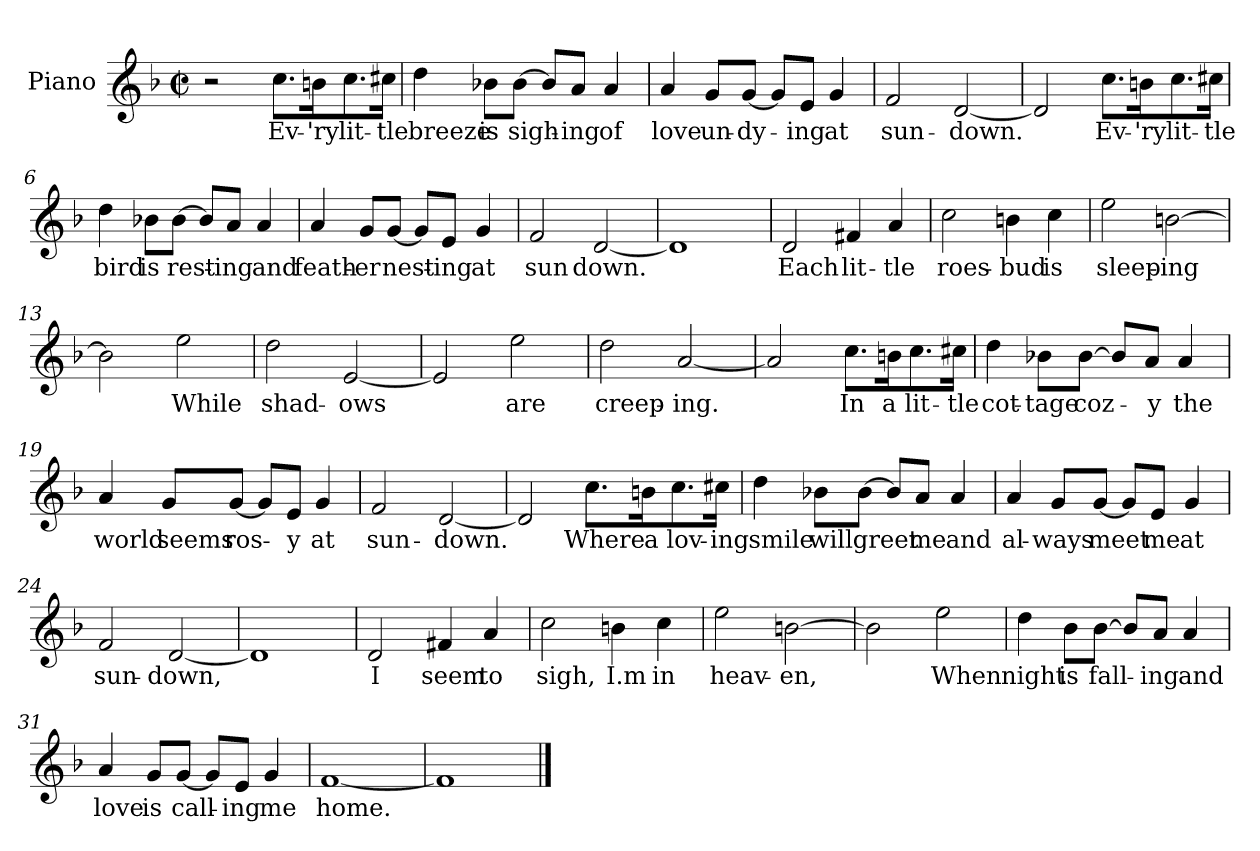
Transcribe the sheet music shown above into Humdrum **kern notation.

**kern	**text
*part1	*part1
*staff1	*staff1
*I"Piano	*
*I'Pno.	*
*clefG2	*
*k[b-]	*
*F:	*
*M2/2	*
*met(c|)	*
=1	=1
2r	.
8.cc\L	Ev-
16bn\K	-'ry
8.cc\	lit-
16cc#X\Jk	-tle
=2	=2
4dd\	breeze
8b-X\L	is
[8b-\J	sigh-
8b-/L]	.
8a/J	-ing
4a/	of
=3	=3
4a/	love
8g/L	un-
[8g/J	-dy-
8g/L]	.
8e/J	-ing
4g/	at
=4	=4
2f/	sun-
[2d/	-down.
!!LO:LB:g=z
=5	=5
2d/]	.
8.cc\L	Ev-
16bn\K	-'ry
8.cc\	lit-
16cc#X\Jk	-tle
=6	=6
4dd\	bird
8b-X\L	is
[8b-\J	rest-
8b-/L]	.
8a/J	-ing
4a/	and
=7	=7
4a/	feath-
8g/L	-er
[8g/J	nest-
8g/L]	.
8e/J	-ing
4g/	at
=8	=8
2f/	-sun
[2d/	down.
!!LO:LB:g=z
=9	=9
1d]	.
=10	=10
2d/	Each
4f#X/	lit-
4a/	-tle
=11	=11
2cc\	roes-
4bn\	-bud
4cc\	is
=12	=12
2ee\	sleep-
[2bn\	-ing
=13	=13
2b\]	.
2ee\	While
!!LO:LB:g=z
=14	=14
2dd\	shad-
[2e/	-ows
=15	=15
2e/]	.
2ee\	are
=16	=16
2dd\	creep-
[2a/	-ing.
=17	=17
2a/]	.
8.cc\L	In
16bn\K	a
8.cc\	lit-
16cc#X\Jk	-tle
=18	=18
4dd\	cot-
8b-X\L	-tage
[8b-\J	coz-
8b-/L]	.
8a/J	-y
4a/	the
!!LO:LB:g=z
=19	=19
4a/	world
8g/L	seems
[8g/J	ros-
8g/L]	.
8e/J	-y
4g/	at
=20	=20
2f/	sun-
[2d/	-down.
=21	=21
2d/]	.
8.cc\L	Where
16bn\K	a
8.cc\	lov-
16cc#X\Jk	-ing
!!LO:LB:g=z
=22	=22
4dd\	smile
8b-X\L	will
[8b-\J	greet
8b-/L]	.
8a/J	me
4a/	and
=23	=23
4a/	al-
8g/L	-ways
[8g/J	meet
8g/L]	.
8e/J	me
4g/	at
=24	=24
2f/	sun-
[2d/	-down,
=25	=25
1d]	.
!!LO:LB:g=z
=26	=26
2d/	I
4f#X/	seem
4a/	to
=27	=27
2cc\	sigh,
4bn\	I.m
4cc\	in
=28	=28
2ee\	heav-
[2bn\	-en,
=29	=29
2b\]	.
2ee\	When
!!LO:LB:g=z
=30	=30
4dd\	night
8b-\L	is
[8b-\J	fall-
8b-/L]	.
8a/J	-ing
4a/	and
=31	=31
4a/	love
8g/L	is
[8g/J	call-
8g/L]	.
8e/J	-ing
4g/	me
=32	=32
[1f	home.
=33	=33
1f]	.
==	==
*-	*-
